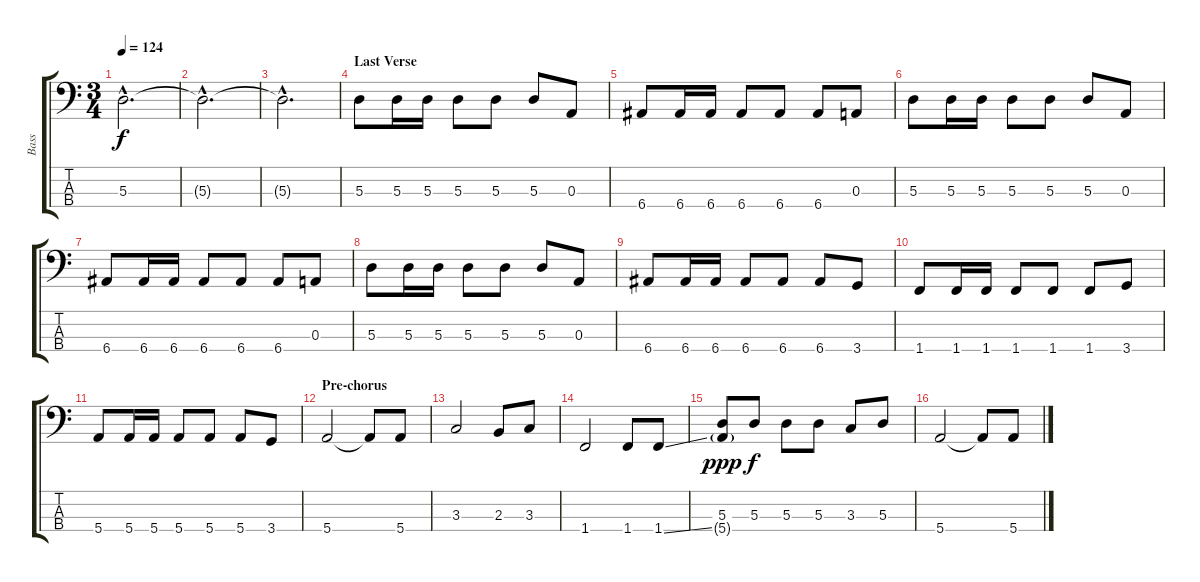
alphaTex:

\track ("Bass" "Bass") {instrument electricbassfinger}
\staff {score tabs}
\tuning (G2 D2 A1 E1) {hide}
\ts (3 4)
\tempo 124
\clef f4
\ks c
5.3{hac t}.2{d dy f} |
5.3{hac t}.2{d} |
5.3{hac t}.2{d} |
\section ("" "Last Verse")
5.3.8 5.3.16 5.3.16 5.3.8 5.3.8 5.3.8 0.3.8 |
6.4.8 6.4.16 6.4.16 6.4.8 6.4.8 6.4.8 0.3.8 |
5.3.8 5.3.16 5.3.16 5.3.8 5.3.8 5.3.8 0.3.8 |
6.4.8 6.4.16 6.4.16 6.4.8 6.4.8 6.4.8 0.3.8 |
5.3.8 5.3.16 5.3.16 5.3.8 5.3.8 5.3.8 0.3.8 |
6.4.8 6.4.16 6.4.16 6.4.8 6.4.8 6.4.8 3.4.8 |
1.4.8 1.4.16 1.4.16 1.4.8 1.4.8 1.4.8 3.4.8 |
5.4.8 5.4.16 5.4.16 5.4.8 5.4.8 5.4.8 3.4.8 |
\section ("" "Pre-chorus")
5.4.2 5.4{t}.8 5.4.8 |
3.3.2 2.3.8 3.3.8 |
1.4.2 1.4.8 1.4{ss}.8 |
(5.3 5.4{g}).8{dy ppp} 5.3.8{dy f} 5.3.8 5.3.8 3.3.8 5.3.8 |
5.4.2 5.4{t}.8 5.4.8
